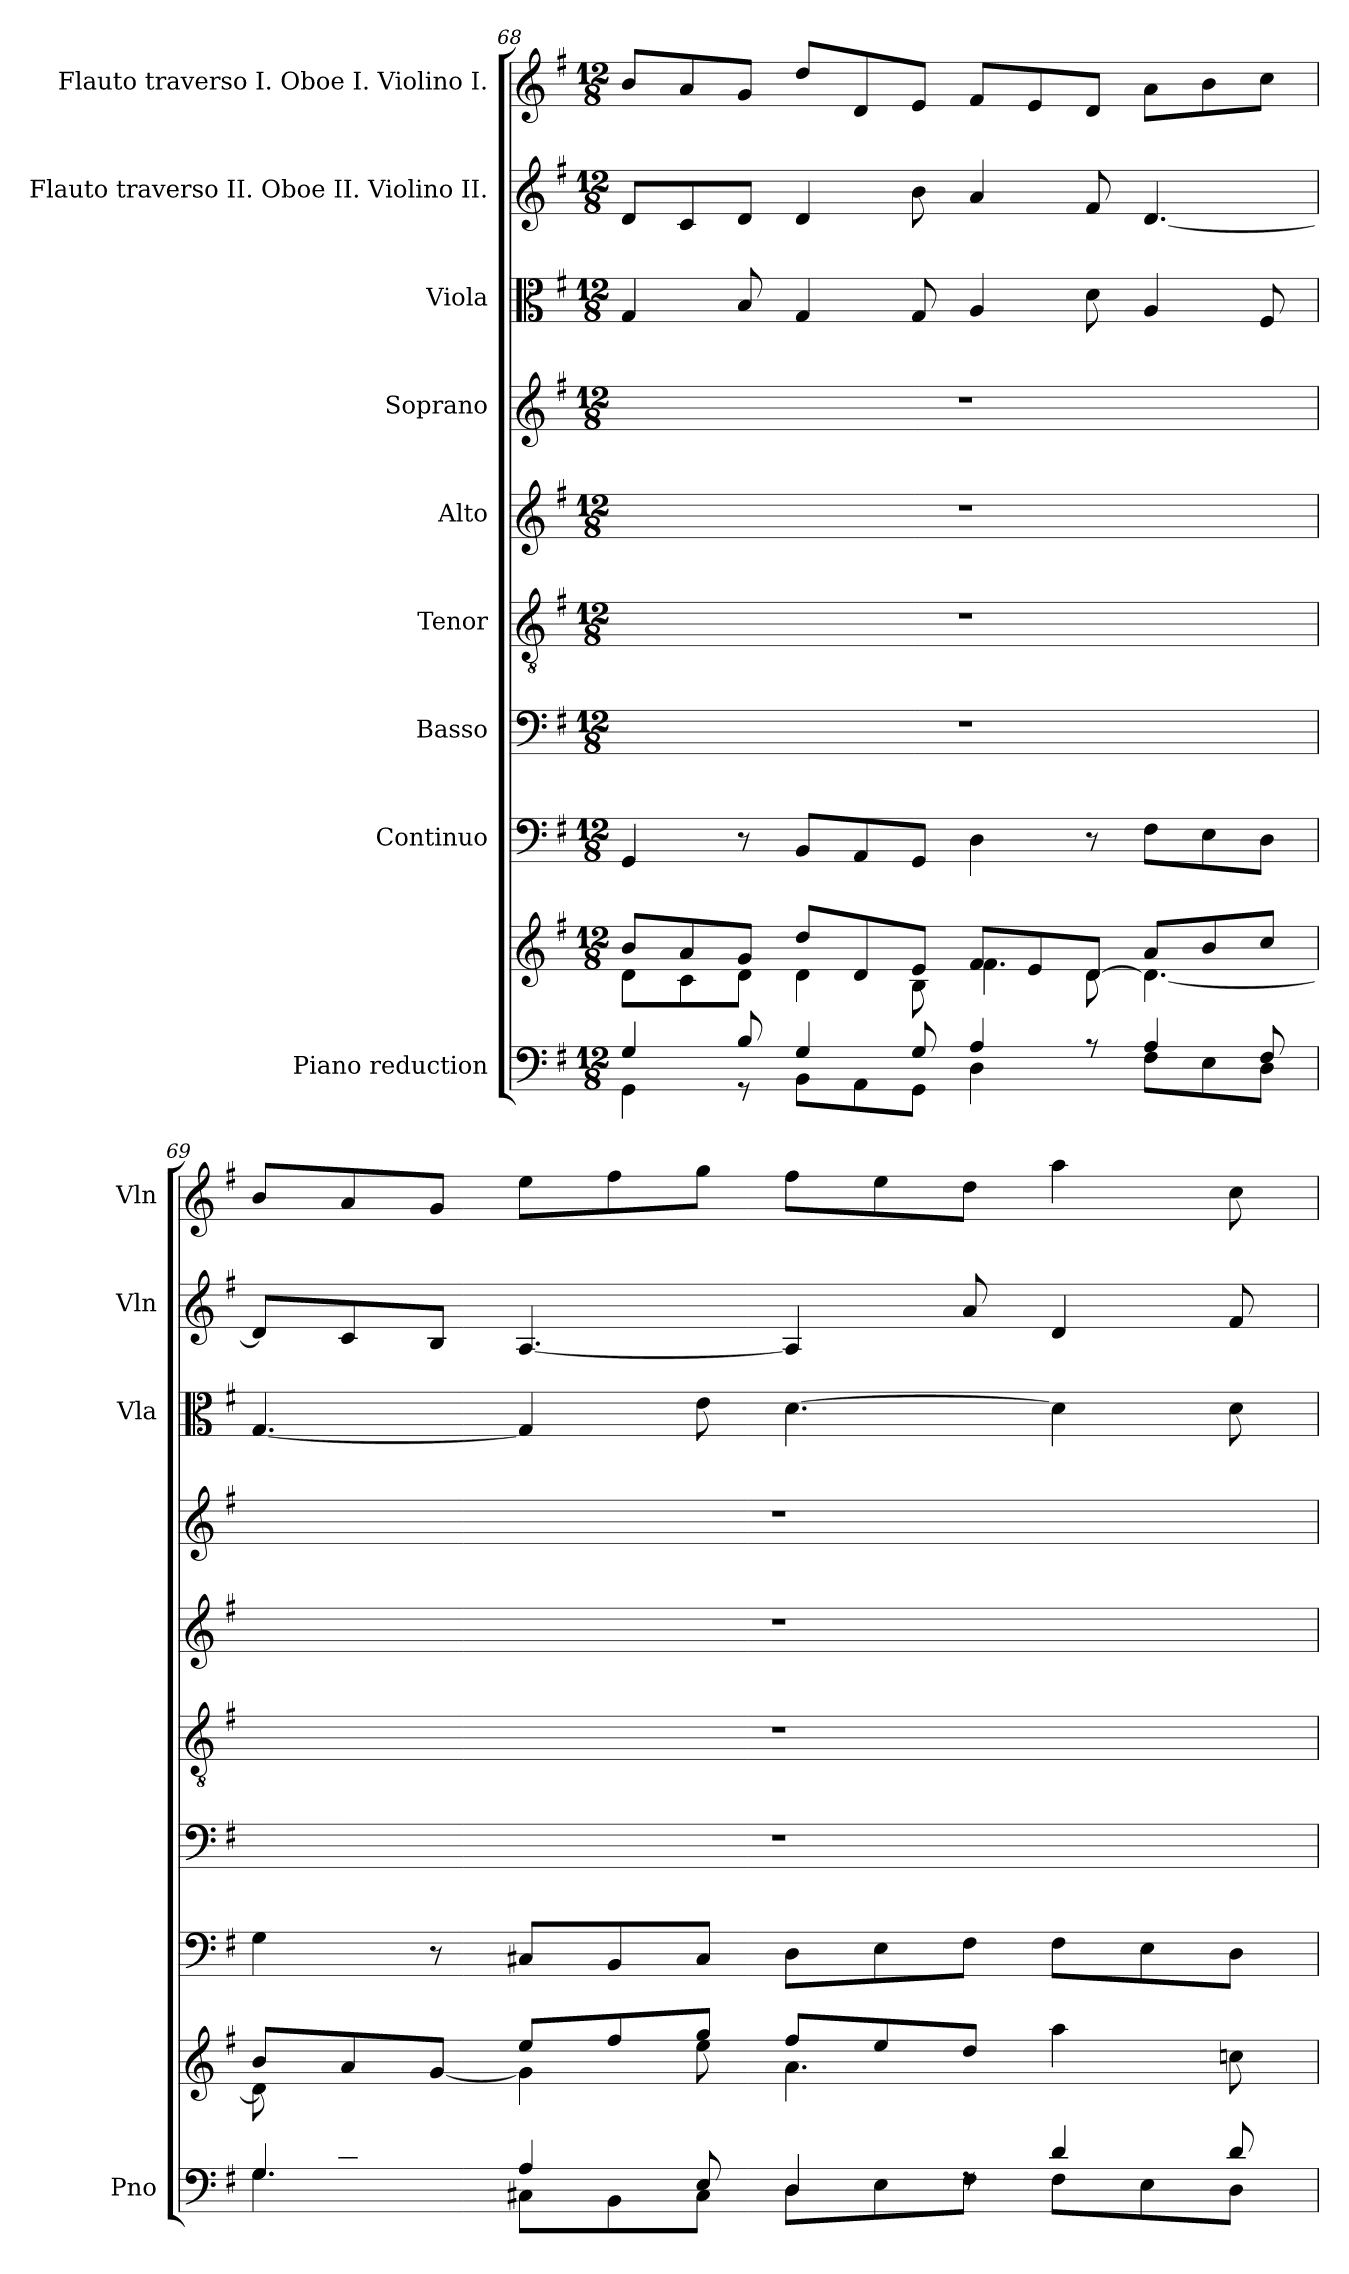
**kern	**kern	**kern	**kern	**kern	**kern	**kern	**kern	**kern	**kern
*part9	*part9	*part8	*part7	*part6	*part5	*part4	*part3	*part2	*part1
*staff10	*staff9	*staff8	*staff7	*staff6	*staff5	*staff4	*staff3	*staff2	*staff1
*I"Piano reduction	*	*I"Continuo	*I"Basso	*I"Tenor	*I"Alto	*I"Soprano	*I"Viola	*I"Flauto traverso II. Oboe II. Violino II.	*I"Flauto traverso I. Oboe I. Violino I.
*I'Pno	*	*	*	*	*	*	*I'Vla	*I'Vln	*I'Vln
*clefF4	*clefG2	*clefF4	*clefF4	*clefGv2	*clefG2	*clefG2	*clefC3	*clefG2	*clefG2
*k[f#]	*k[f#]	*k[f#]	*k[f#]	*k[f#]	*k[f#]	*k[f#]	*k[f#]	*k[f#]	*k[f#]
*M12/8	*M12/8	*M12/8	*M12/8	*M12/8	*M12/8	*M12/8	*M12/8	*M12/8	*M12/8
=68	=68	=68	=68	=68	=68	=68	=68	=68	=68
*^	*^	*	*	*	*	*	*	*	*
*	*	*	*^	*	*	*	*	*	*	*	*
4G/	4GG\	8b/L	8d\L	1ryy	4GG/	1.r	1.r	1.r	1.r	4G/	8d/L	8b/L
.	.	8a/	8c\	.	.	.	.	.	.	.	8c/	8a/
8B/	8r	8g/J	8d\J	.	8r	.	.	.	.	8B/	8d/J	8g/J
4G/	8BB\L	8dd/L	4d\	.	8BB/L	.	.	.	.	4G/	4d/	8dd/L
.	8AA\	8d/	.	.	8AA/	.	.	.	.	.	.	8d/
8G/	8GG\J	8e/J	8B\	.	8GG/J	.	.	.	.	8G/	8b\	8e/J
4A/	4D\	8f#/L	4.f#\	.	4D\	.	.	.	.	4A/	4a/	8f#/L
.	.	8e/	.	.	.	.	.	.	.	.	.	8e/
8ryy	8rA	8d/J	.	[8d\	8r	.	.	.	.	8d\	8f#/	8d/J
4A/	8F#\L	8a/L	4.d\_	4.ryy	8F#\L	.	.	.	.	4A/	[4.d/	8a\L
.	8E\	8b/	.	.	8E\	.	.	.	.	.	.	8b\
8F#/	8D\J	8cc/J	.	.	8D\J	.	.	.	.	8F#/	.	8cc\J
*	*	*	*v	*v	*	*	*	*	*	*	*	*
=69	=69	=69	=69	=69	=69	=69	=69	=69	=69	=69	=69
*	*^	*	*	*	*	*	*	*	*	*	*
8ryy	4.G/	4.G\	8b/L	8d\L]	4G\	1.r	1.r	1.r	1.r	[4.G/	8d/L]	8b/L
8c/	.	.	8a/	4ryy	.	.	.	.	.	.	8c/	8a/
8B/J	.	.	[8g/J	.	8r	.	.	.	.	.	8B/J	8g/J
1ryy	4A/	8C#X\L	8ee/L	4g\]	8C#X/L	.	.	.	.	4G/]	[4.A/	8ee\L
.	.	8BB\	8ff#/	.	8BB/	.	.	.	.	.	.	8ff#\
.	8E/	8C#\J	8gg/J	8ee\	8C#/J	.	.	.	.	8e\	.	8gg\J
.	4D/	8D\L	8ff#/L	4.a\	8D\L	.	.	.	.	[4.d\	4A/]	8ff#\L
.	.	8E\	8ee/	.	8E\	.	.	.	.	.	.	8ee\
.	8rF	8F#\J	8dd/J	.	8F#\J	.	.	.	.	.	8a/	8dd\J
.	4d/	8F#\L	4aa\	4.ryy	8F#\L	.	.	.	.	4d\]	4d/	4aa\
.	.	8E\	.	.	8E\	.	.	.	.	.	.	.
8ryy	8d/	8D\J	8ccn\	.	8D\J	.	.	.	.	8d\	8f#/	8cc\
*v	*v	*v	*	*	*	*	*	*	*	*	*	*
*	*v	*v	*	*	*	*	*	*	*	*
=	=	=	=	=	=	=	=	=	=
*-	*-	*-	*-	*-	*-	*-	*-	*-	*-
